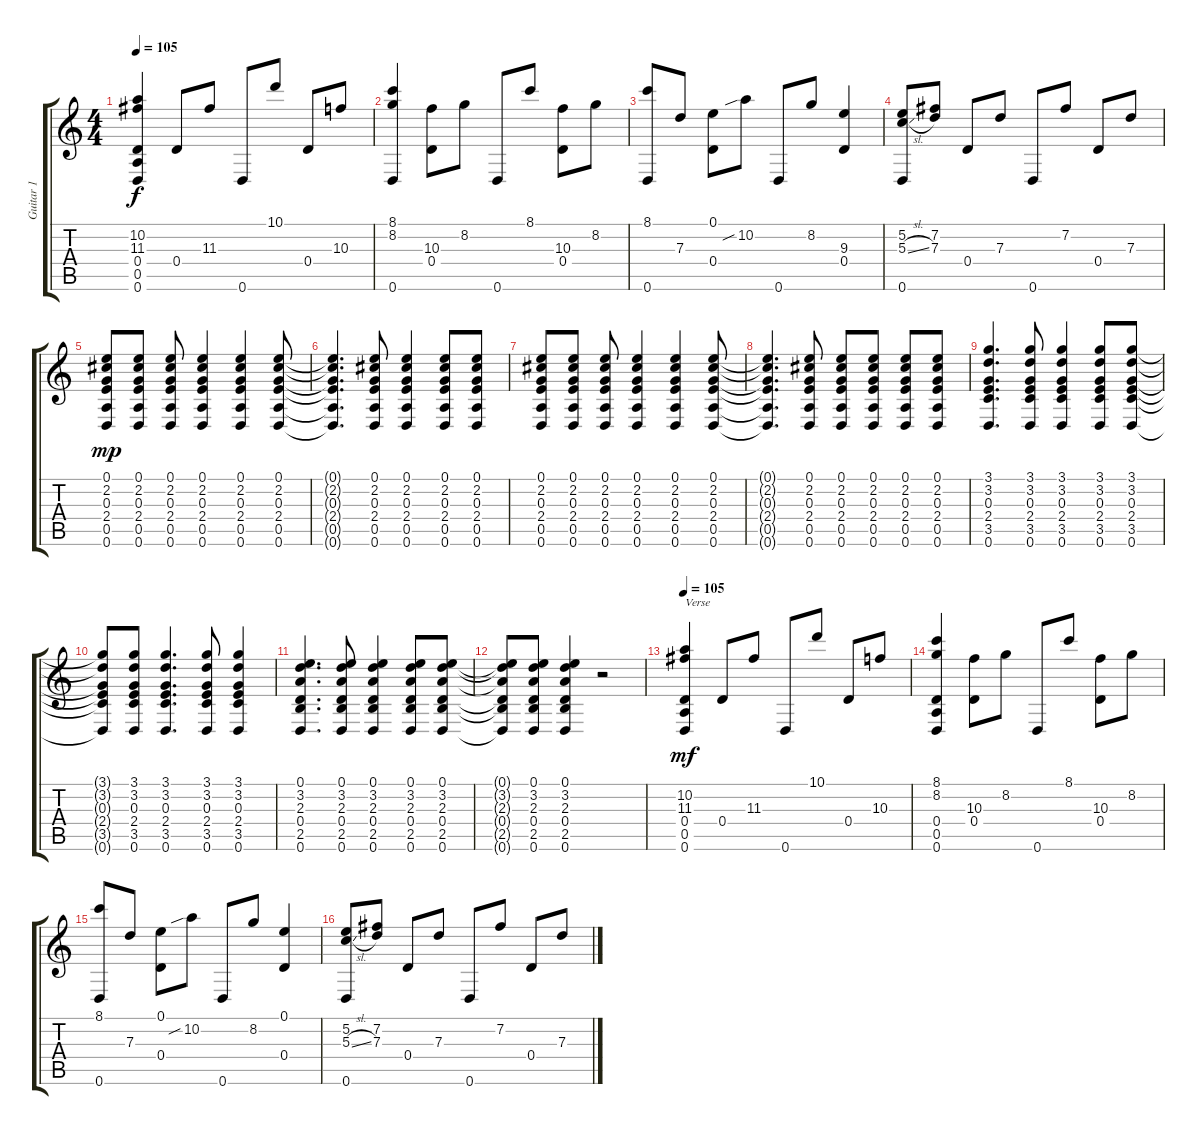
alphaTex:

\track ("Guitar 1" "Guitar 1") {instrument acousticguitarsteel}
\staff {score tabs}
\tuning (E4 B3 G3 D3 A2 D2) {hide}
\ts (4 4)
\tempo 105
\clef g2
\ks c
(10.2 11.3 0.4 0.5 0.6).4{dy f} 0.4.8 11.3.8 0.6.8 10.1.8 0.4.8 10.3.8 |
(8.1 8.2 0.6).4 (10.3 0.4).8 8.2.8 0.6.8 8.1.8 (10.3 0.4).8 8.2.8 |
(8.1 0.6).8 7.3.8 (0.1 0.4).8 10.2{sib}.8 0.6.8 8.2.8 (9.3 0.4).4 |
(5.2 5.3{sl} 0.6).8 (7.2 7.3).8 0.4.8 7.3.8 0.6.8 7.2.8 0.4.8 7.3.8 |
(0.1 2.2 0.3 2.4 0.5 0.6).8{dy mp} (0.1 2.2 0.3 2.4 0.5 0.6).8 (0.1 2.2 0.3 2.4 0.5 0.6).8 (0.1 2.2 0.3 2.4 0.5 0.6).4 (0.1 2.2 0.3 2.4 0.5 0.6).4 (0.1 2.2 0.3 2.4 0.5 0.6).8 |
(0.1{t} 2.2{t} 0.3{t} 2.4{t} 0.5{t} 0.6{t}).4{d} (0.1 2.2 0.3 2.4 0.5 0.6).8 (0.1 2.2 0.3 2.4 0.5 0.6).4 (0.1 2.2 0.3 2.4 0.5 0.6).8 (0.1 2.2 0.3 2.4 0.5 0.6).8 |
(0.1 2.2 0.3 2.4 0.5 0.6).8 (0.1 2.2 0.3 2.4 0.5 0.6).8 (0.1 2.2 0.3 2.4 0.5 0.6).8 (0.1 2.2 0.3 2.4 0.5 0.6).4 (0.1 2.2 0.3 2.4 0.5 0.6).4 (0.1 2.2 0.3 2.4 0.5 0.6).8 |
(0.1{t} 2.2{t} 0.3{t} 2.4{t} 0.5{t} 0.6{t}).4{d} (0.1 2.2 0.3 2.4 0.5 0.6).8 (0.1 2.2 0.3 2.4 0.5 0.6).8 (0.1 2.2 0.3 2.4 0.5 0.6).8 (0.1 2.2 0.3 2.4 0.5 0.6).8 (0.1 2.2 0.3 2.4 0.5 0.6).8 |
(3.1 3.2 0.3 2.4 3.5 0.6).4{d} (3.1 3.2 0.3 2.4 3.5 0.6).8 (3.1 3.2 0.3 2.4 3.5 0.6).4 (3.1 3.2 0.3 2.4 3.5 0.6).8 (3.1 3.2 0.3 2.4 3.5 0.6).8 |
(3.1{t} 3.2{t} 0.3{t} 2.4{t} 3.5{t} 0.6{t}).8 (3.1 3.2 0.3 2.4 3.5 0.6).8 (3.1 3.2 0.3 2.4 3.5 0.6).4{d} (3.1 3.2 0.3 2.4 3.5 0.6).8 (3.1 3.2 0.3 2.4 3.5 0.6).4 |
(0.1 3.2 2.3 0.4 2.5 0.6).4{d} (0.1 3.2 2.3 0.4 2.5 0.6).8 (0.1 3.2 2.3 0.4 2.5 0.6).4 (0.1 3.2 2.3 0.4 2.5 0.6).8 (0.1 3.2 2.3 0.4 2.5 0.6).8 |
(0.1{t} 3.2{t} 2.3{t} 0.4{t} 2.5{t} 0.6{t}).8 (0.1 3.2 2.3 0.4 2.5 0.6).8 (0.1 3.2 2.3 0.4 2.5 0.6).4 r.2 |
\tempo 105
(10.2 11.3 0.4 0.5 0.6).4{txt "Verse" dy mf} 0.4.8 11.3.8 0.6.8 10.1.8 0.4.8 10.3.8 |
(8.1 8.2 0.4 0.5 0.6).4 (10.3 0.4).8 8.2.8 0.6.8 8.1.8 (10.3 0.4).8 8.2.8 |
(8.1 0.6).8 7.3.8 (0.1 0.4).8 10.2{sib}.8 0.6.8 8.2.8 (0.1 0.4).4 |
(5.2 5.3{sl} 0.6).8 (7.2 7.3).8 0.4.8 7.3.8 0.6.8 7.2.8 0.4.8 7.3.8
